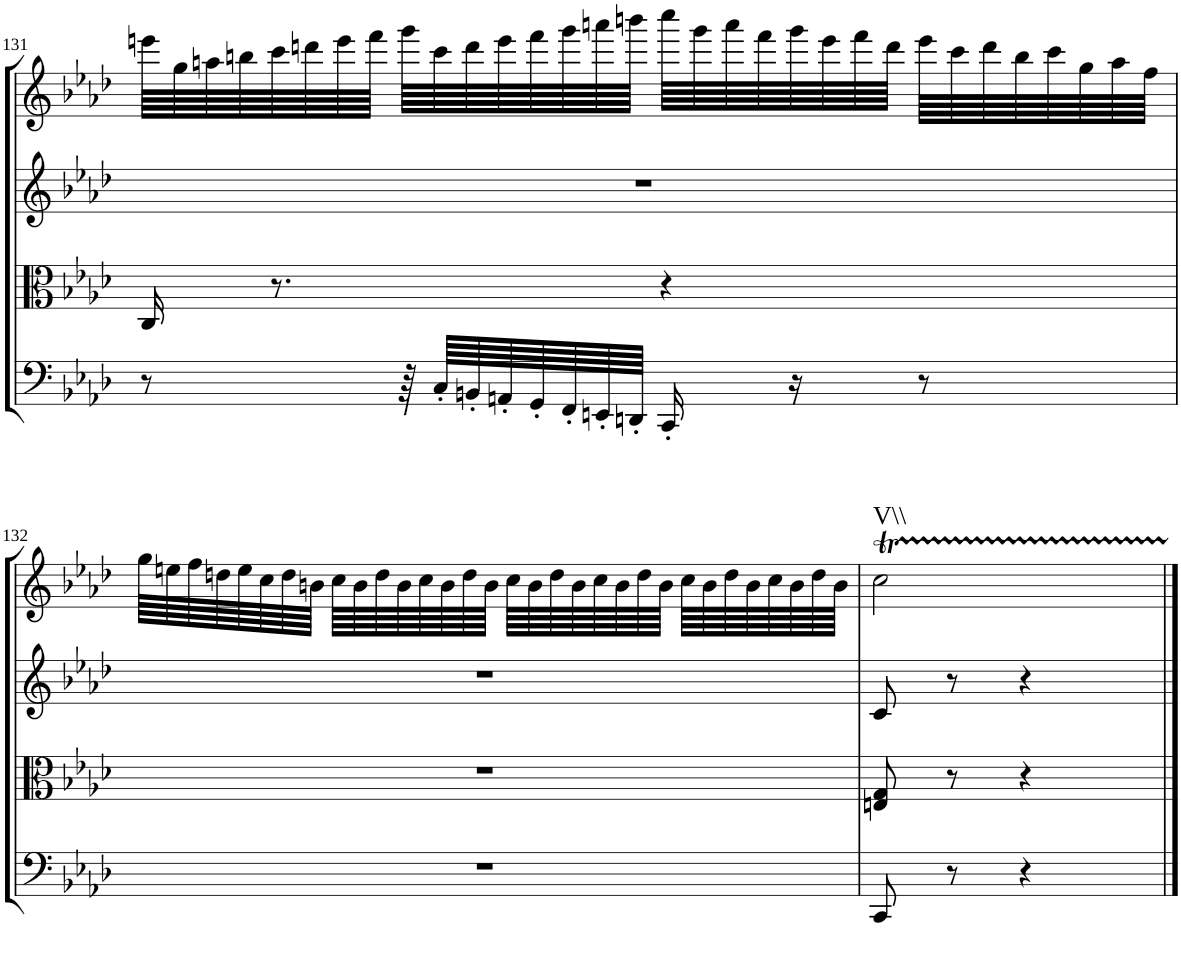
**kern	**kern	**kern	**kern	**harte
*part4	*part3	*part2	*part1	*part1
*staff4	*staff3	*staff2	*staff1	*
*I"Cello	*I"Viola	*I"2nd Violin	*I"1st Violin	*
*	*I'Vla	*I'Vln	*I'Vln	*
!!LO:PB:g=z
*clefF4	*clefC3	*clefG2	*clefG2	*
*k[b-e-a-d-]	*k[b-e-a-d-]	*k[b-e-a-d-]	*k[b-e-a-d-]	*
*f:	*f:	*f:	*f:	*
*M2/4	*M2/4	*M2/4	*M2/4	*
=131	=131	=131	=131	=131
8r	16C/	2r	64eeen\LLLL	.
.	.	.	64gg\	.
.	.	.	64aan\	.
.	.	.	64bbn\	.
.	8.r	.	64ccc\	.
.	.	.	64dddn\	.
.	.	.	64eee\	.
.	.	.	64fff\JJJJ	.
64r	.	.	64ggg\LLLL	.
64C'/LLLL	.	.	64ccc\	.
64BBn'/	.	.	64ddd\	.
64AAn'/	.	.	64eee\	.
64GG'/	.	.	64fff\	.
64FF'/	.	.	64ggg\	.
64EEn'/	.	.	64aaan\	.
64DDn'/JJJJ	.	.	64bbbn\JJJJ	.
16CC'/	4r	.	64cccc\LLLL	.
.	.	.	64ggg\	.
.	.	.	64aaa\	.
.	.	.	64fff\	.
16r	.	.	64ggg\	.
.	.	.	64eee\	.
.	.	.	64fff\	.
.	.	.	64ddd\JJJJ	.
8r	.	.	64eee\LLLL	.
.	.	.	64ccc\	.
.	.	.	64ddd\	.
.	.	.	64bb\	.
.	.	.	64ccc\	.
.	.	.	64gg\	.
.	.	.	64aa\	.
.	.	.	64ff\JJJJ	.
!!LO:LB:g=z
=132	=132	=132	=132	=132
2r	2r	2r	64gg\LLLL	.
.	.	.	64een\	.
.	.	.	64ff\	.
.	.	.	64ddn\	.
.	.	.	64ee\	.
.	.	.	64cc\	.
.	.	.	64dd\	.
.	.	.	64bn\JJJJ	.
.	.	.	64cc\LLLL	.
.	.	.	64b\	.
.	.	.	64dd\	.
.	.	.	64b\	.
.	.	.	64cc\	.
.	.	.	64b\	.
.	.	.	64dd\	.
.	.	.	64b\JJJJ	.
.	.	.	64cc\LLLL	.
.	.	.	64b\	.
.	.	.	64dd\	.
.	.	.	64b\	.
.	.	.	64cc\	.
.	.	.	64b\	.
.	.	.	64dd\	.
.	.	.	64b\JJJJ	.
.	.	.	64cc\LLLL	.
.	.	.	64b\	.
.	.	.	64dd\	.
.	.	.	64b\	.
.	.	.	64cc\	.
.	.	.	64b\	.
.	.	.	64dd\	.
.	.	.	64b\JJJJ	.
=133	=133	=133	=133	=133
!	!	!	!	!LO:H:kt=V\\
8CC/	8En/ 8G/	8c/	2cc\	N
8r	8r	8r	.	.
4r	4r	4r	.	.
32ryy	32ryy	32ryy	32ryy	.
==	==	==	==	==
*-	*-	*-	*-	*-
